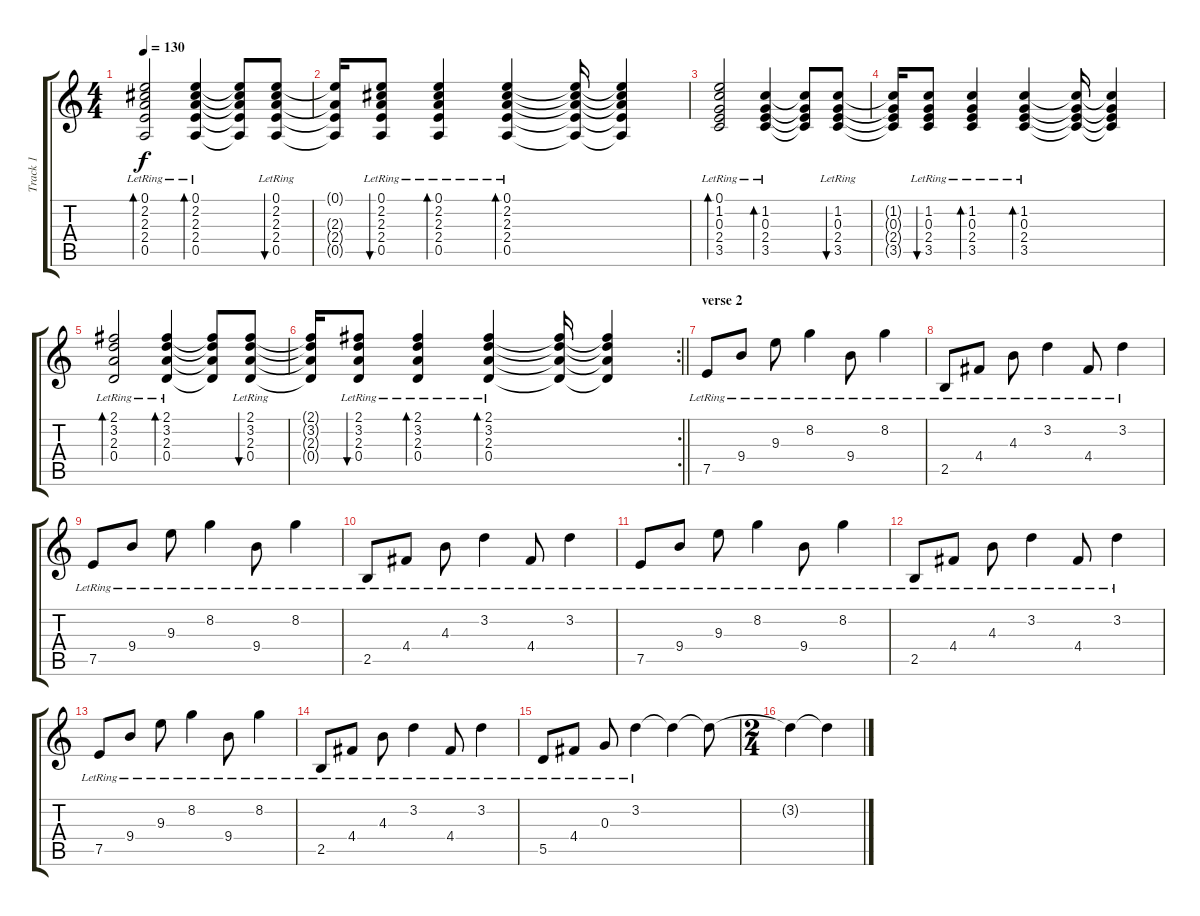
\track ("Track 1" "Track 1") {instrument acousticguitarsteel}
\staff {score tabs}
\tuning (E4 B3 G3 D3 A2 E2) {hide}
\ts (4 4)
\tempo 130
\clef g2
\ks c
(0.1{lr} 2.2{lr} 2.3{lr} 2.4{lr} 0.5{lr}).2{bd 120 dy f} (0.1{lr} 2.2{lr} 2.3{lr} 2.4{lr} 0.5{lr}).4{bd 120} (0.1{t} 2.2{t} 2.3{t} 2.4{t} 0.5{t}).8 (0.1{lr} 2.2{lr} 2.3{lr} 2.4{lr} 0.5{lr}).8{bu 120} |
(0.1{t} 2.3{t} 2.4{t} 0.5{t}).16 (0.1{lr} 2.2{lr} 2.3{lr} 2.4{lr} 0.5{lr}).8{bu 120} (0.1{lr} 2.2{lr} 2.3{lr} 2.4{lr} 0.5{lr}).4{bd 120} (0.1{lr} 2.2{lr} 2.3{lr} 2.4{lr} 0.5{lr}).4{bd 120} (0.1{t} 2.2{t} 2.3{t} 2.4{t} 0.5{t}).16 (0.1{t} 2.2{t} 2.3{t} 2.4{t} 0.5{t}).4 |
(0.1{lr} 1.2{lr} 0.3{lr} 2.4{lr} 3.5{lr}).2{bd 120} (1.2{lr} 0.3{lr} 2.4{lr} 3.5{lr}).4{bd 120} (1.2{t} 0.3{t} 2.4{t} 3.5{t}).8 (1.2{lr} 0.3{lr} 2.4{lr} 3.5{lr}).8{bu 120} |
(1.2{t} 0.3{t} 2.4{t} 3.5{t}).16 (1.2{lr} 0.3{lr} 2.4{lr} 3.5{lr}).8{bu 120} (1.2{lr} 0.3{lr} 2.4{lr} 3.5{lr}).4{bd 120} (1.2{lr} 0.3{lr} 2.4{lr} 3.5{lr}).4{bd 120} (1.2{t} 0.3{t} 2.4{t} 3.5{t}).16 (1.2{t} 0.3{t} 2.4{t} 3.5{t}).4 |
(2.1{lr} 3.2{lr} 2.3{lr} 0.4{lr}).2{bd 120} (2.1{lr} 3.2{lr} 2.3{lr} 0.4{lr}).4{bd 120} (2.1{t} 3.2{t} 2.3{t} 0.4{t}).8 (2.1{lr} 3.2{lr} 2.3{lr} 0.4{lr}).8{bu 120} |
\rc 2
\barLineRight lightlight
(2.1{t} 3.2{t} 2.3{t} 0.4{t}).16 (2.1{lr} 3.2{lr} 2.3{lr} 0.4{lr}).8{bu 120} (2.1{lr} 3.2{lr} 2.3{lr} 0.4{lr}).4{bd 120} (2.1{lr} 3.2{lr} 2.3{lr} 0.4{lr}).4{bd 120} (2.1{t} 3.2{t} 2.3{t} 0.4{t}).16 (2.1{t} 3.2{t} 2.3{t} 0.4{t}).4 |
\section ("" "verse 2")
7.5{lr}.8 9.4{lr}.8 9.3{lr}.8 8.2{lr}.4 9.4{lr}.8 8.2{lr}.4 |
2.5{lr}.8 4.4{lr}.8 4.3{lr}.8 3.2{lr}.4 4.4{lr}.8 3.2{lr}.4 |
7.5{lr}.8 9.4{lr}.8 9.3{lr}.8 8.2{lr}.4 9.4{lr}.8 8.2{lr}.4 |
2.5{lr}.8 4.4{lr}.8 4.3{lr}.8 3.2{lr}.4 4.4{lr}.8 3.2{lr}.4 |
7.5{lr}.8 9.4{lr}.8 9.3{lr}.8 8.2{lr}.4 9.4{lr}.8 8.2{lr}.4 |
2.5{lr}.8 4.4{lr}.8 4.3{lr}.8 3.2{lr}.4 4.4{lr}.8 3.2{lr}.4 |
7.5{lr}.8 9.4{lr}.8 9.3{lr}.8 8.2{lr}.4 9.4{lr}.8 8.2{lr}.4 |
2.5{lr}.8 4.4{lr}.8 4.3{lr}.8 3.2{lr}.4 4.4{lr}.8 3.2{lr}.4 |
5.5{lr}.8 4.4{lr}.8 0.3{lr}.8 3.2{lr}.4 3.2{t}.4 3.2{t}.8 |
\ts (2 4)
3.2{t}.4 3.2{t}.4
